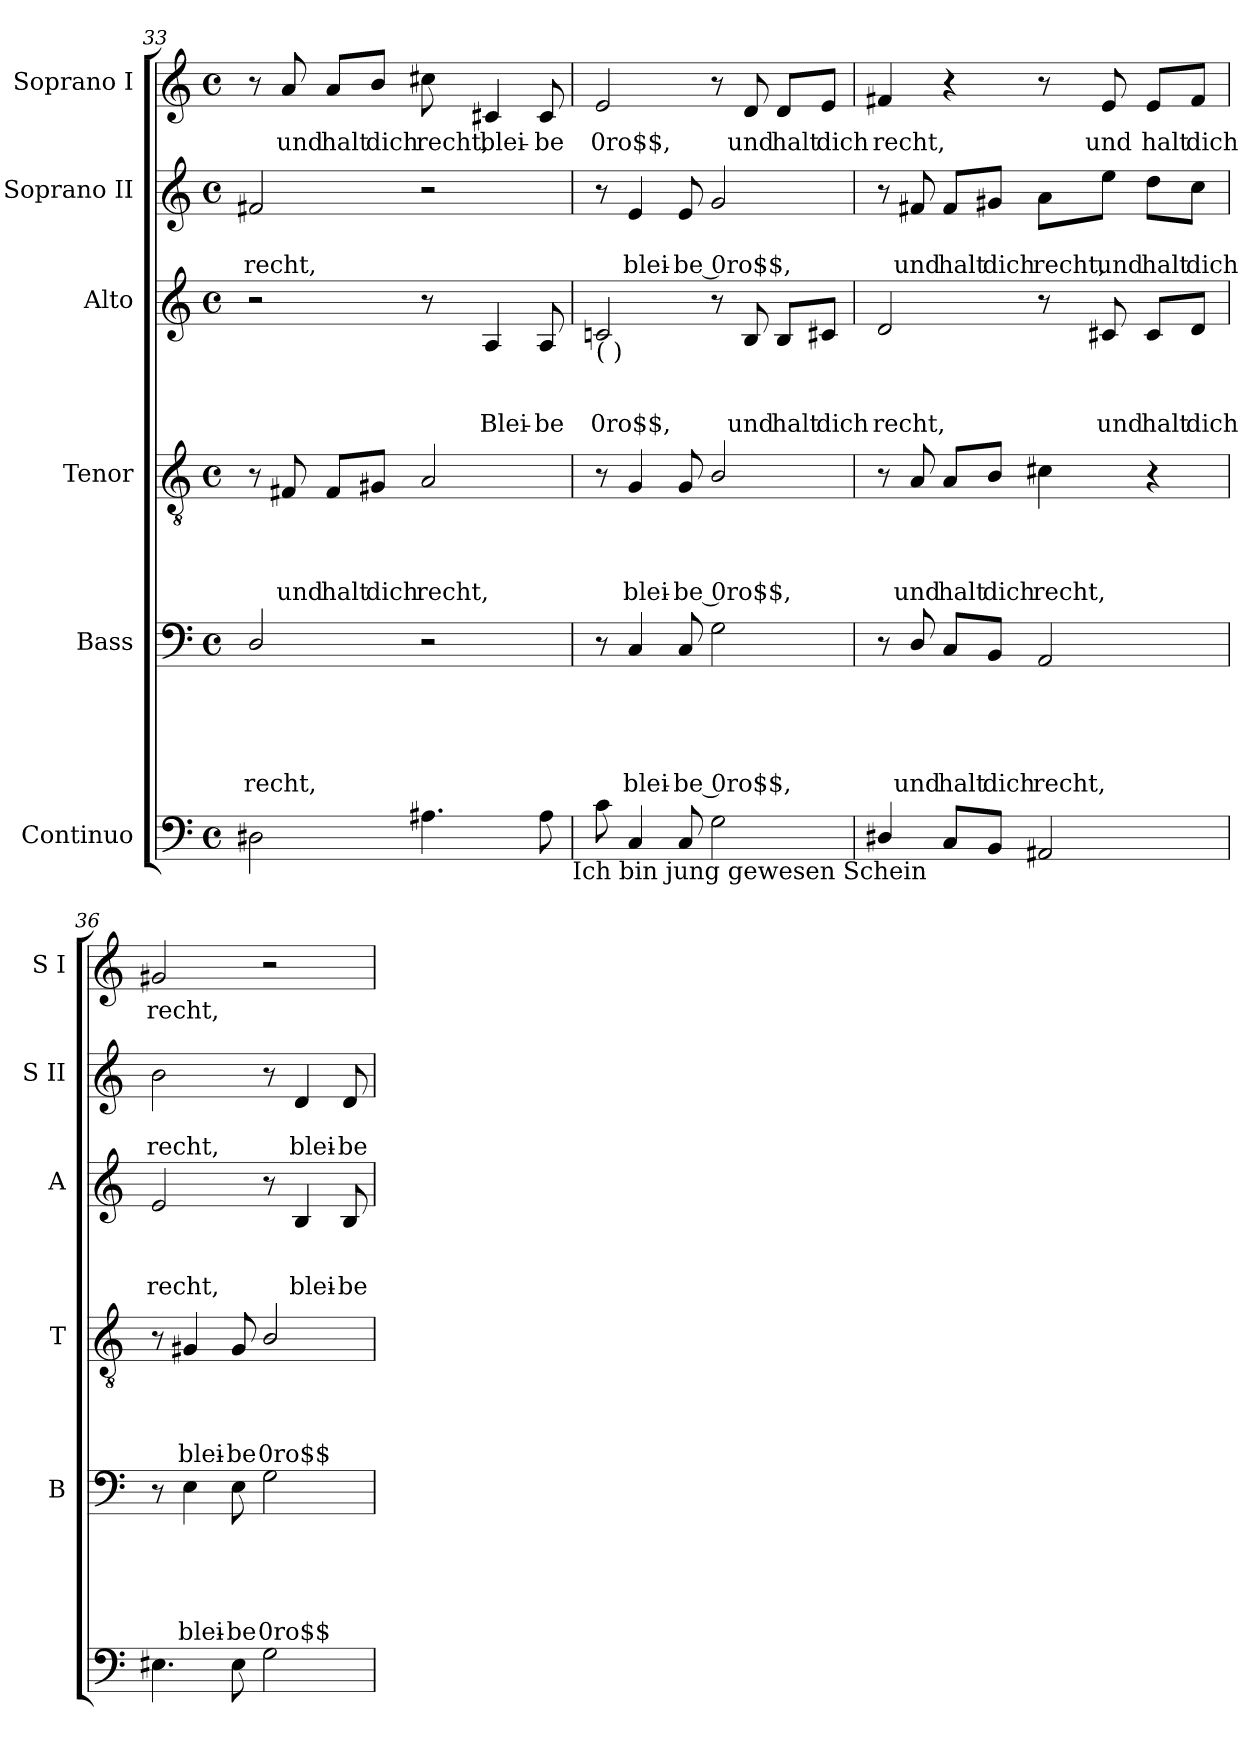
**kern	**kern	**text	**text	**text	**text	**text	**kern	**text	**text	**text	**text	**kern	**text	**text	**text	**kern	**text	**text	**kern	**text
*part6	*part5	*part5	*part5	*part5	*part5	*part5	*part4	*part4	*part4	*part4	*part4	*part3	*part3	*part3	*part3	*part2	*part2	*part2	*part1	*part1
*staff6	*staff5	*staff5	*staff5	*staff5	*staff5	*staff5	*staff4	*staff4	*staff4	*staff4	*staff4	*staff3	*staff3	*staff3	*staff3	*staff2	*staff2	*staff2	*staff1	*staff1
*I"Continuo	*I"Bass	*	*	*	*	*	*I"Tenor	*	*	*	*	*I"Alto	*	*	*	*I"Soprano II	*	*	*I"Soprano I	*
*	*I'B	*	*	*	*	*	*I'T	*	*	*	*	*I'A	*	*	*	*I'S II	*	*	*I'S I	*
*clefF4	*clefF4	*	*	*	*	*	*clefGv2	*	*	*	*	*clefG2	*	*	*	*clefG2	*	*	*clefG2	*
*k[]	*k[]	*	*	*	*	*	*k[]	*	*	*	*	*k[]	*	*	*	*k[]	*	*	*k[]	*
*C:	*C:	*	*	*	*	*	*C:	*	*	*	*	*C:	*	*	*	*C:	*	*	*C:	*
*M4/4	*M4/4	*	*	*	*	*	*M4/4	*	*	*	*	*M4/4	*	*	*	*M4/4	*	*	*M4/4	*
*met(c)	*met(c)	*	*	*	*	*	*met(c)	*	*	*	*	*met(c)	*	*	*	*met(c)	*	*	*met(c)	*
=33	=33	=33	=33	=33	=33	=33	=33	=33	=33	=33	=33	=33	=33	=33	=33	=33	=33	=33	=33	=33
!	!	!	!	!	!	!LO:LY:b	!	!	!	!	!	!	!	!	!	!	!	!LO:LY:b	!	!
2D#\	2D/	.	.	.	.	recht,	8r	.	.	.	.	2r	.	.	.	2f#X/	.	recht,	8r	.
!	!	!	!	!	!	!	!	!	!	!	!LO:LY:b	!	!	!	!	!	!	!	!	!LO:LY:b
.	.	.	.	.	.	.	8F#X/	.	.	.	und	.	.	.	.	.	.	.	8a/	und
!	!	!	!	!	!	!	!	!	!	!	!LO:LY:b	!	!	!	!	!	!	!	!	!LO:LY:b
.	.	.	.	.	.	.	8F#/L	.	.	.	halt	.	.	.	.	.	.	.	8a/L	halt
!	!	!	!	!	!	!	!	!	!	!	!LO:LY:b	!	!	!	!	!	!	!	!	!LO:LY:b
.	.	.	.	.	.	.	8G#X/J	.	.	.	dich	.	.	.	.	.	.	.	8b/J	dich
!	!	!	!	!	!	!	!	!	!	!	!LO:LY:b	!	!	!	!	!	!	!	!	!LO:LY:b
4.A#\	2r	.	.	.	.	.	2A/	.	.	.	recht,	8r	.	.	.	2r	.	.	8cc#X\	recht,
!	!	!	!	!	!	!	!	!	!	!	!	!	!	!	!LO:LY:b	!	!	!	!	!LO:LY:b
.	.	.	.	.	.	.	.	.	.	.	.	4A/	.	.	Blei-	.	.	.	4c#X/	blei-
!	!	!	!	!	!	!	!	!	!	!	!	!	!	!	!LO:LY:b	!	!	!	!	!LO:LY:b
8A#\	.	.	.	.	.	.	.	.	.	.	.	8A/	.	.	-be	.	.	.	8c#/	-be
!LO:TX:b:t=Ich bin jung gewesen Schein	!	!	!	!	!	!	!	!	!	!	!	!	!	!	!	!	!	!	!	!
!!LO:PB:g=z
=34	=34	=34	=34	=34	=34	=34	=34	=34	=34	=34	=34	=34	=34	=34	=34	=34	=34	=34	=34	=34
!	!	!	!	!	!	!	!	!	!	!	!	!LO:TX:b:t=( )	!	!	!	!	!	!	!	!
!	!	!	!	!	!	!	!	!	!	!	!	!	!	!	!LO:LY:b	!	!	!	!	!LO:LY:b
8c\	8r	.	.	.	.	.	8r	.	.	.	.	2cn/	.	.	0ro$$,	8r	.	.	2e/	0ro$$,
!	!	!	!	!	!	!LO:LY:b	!	!	!	!	!LO:LY:b	!	!	!	!	!	!	!LO:LY:b	!	!
4C/	4C/	.	.	.	.	blei-	4G/	.	.	.	blei-	.	.	.	.	4e/	.	blei-	.	.
!	!	!	!	!	!	!LO:LY:b	!	!	!	!	!LO:LY:b	!	!	!	!	!	!	!LO:LY:b	!	!
8C/	8C/	.	.	.	.	-be 0ro$$,	8G/	.	.	.	-be 0ro$$,	.	.	.	.	8e/	.	-be 0ro$$,	.	.
2G\	2G\	.	.	.	.	.	2B/	.	.	.	.	8r	.	.	.	2g/	.	.	8r	.
!	!	!	!	!	!	!	!	!	!	!	!	!	!	!	!LO:LY:b	!	!	!	!	!LO:LY:b
.	.	.	.	.	.	.	.	.	.	.	.	8B/	.	.	und	.	.	.	8d/	und
!	!	!	!	!	!	!	!	!	!	!	!	!	!	!	!LO:LY:b	!	!	!	!	!LO:LY:b
.	.	.	.	.	.	.	.	.	.	.	.	8B/L	.	.	halt	.	.	.	8d/L	halt
!	!	!	!	!	!	!	!	!	!	!	!	!	!	!	!LO:LY:b	!	!	!	!	!LO:LY:b
.	.	.	.	.	.	.	.	.	.	.	.	8c#X/J	.	.	dich	.	.	.	8e/J	dich
=35	=35	=35	=35	=35	=35	=35	=35	=35	=35	=35	=35	=35	=35	=35	=35	=35	=35	=35	=35	=35
!	!	!	!	!	!	!	!	!	!	!	!	!	!	!	!LO:LY:b	!	!	!	!	!LO:LY:b
4D#/	8r	.	.	.	.	.	8r	.	.	.	.	2d/	.	.	recht,	8r	.	.	4f#X</	recht,
!	!	!	!	!	!	!LO:LY:b	!	!	!	!	!LO:LY:b	!	!	!	!	!	!	!LO:LY:b	!	!
.	8D/	.	.	.	.	und	8A/	.	.	.	und	.	.	.	.	8f#X/	.	und	.	.
!	!	!	!	!	!	!LO:LY:b	!	!	!	!	!LO:LY:b	!	!	!	!	!	!	!LO:LY:b	!	!
8C</L	8C/L	.	.	.	.	halt	8A/L	.	.	.	halt	.	.	.	.	8f#/L	.	halt	4r	.
!	!	!	!	!	!	!LO:LY:b	!	!	!	!	!LO:LY:b	!	!	!	!	!	!	!LO:LY:b	!	!
8BB/J	8BB/J	.	.	.	.	dich	8B/J	.	.	.	dich	.	.	.	.	8g#X/J	.	dich	.	.
!	!	!	!	!	!	!LO:LY:b	!	!	!	!	!LO:LY:b	!	!	!	!	!	!	!LO:LY:b	!	!
2AA#/	2AA/	.	.	.	.	recht,	4c#X\	.	.	.	recht,	8r	.	.	.	8a\L	.	recht,	8r	.
!	!	!	!	!	!	!	!	!	!	!	!	!	!	!	!LO:LY:b	!	!	!LO:LY:b	!	!LO:LY:b
.	.	.	.	.	.	.	.	.	.	.	.	8c#X/	.	.	und	8ee\J	.	und	8e/	und
!	!	!	!	!	!	!	!	!	!	!	!	!	!	!	!LO:LY:b	!	!	!LO:LY:b	!	!LO:LY:b
.	.	.	.	.	.	.	4r	.	.	.	.	8c#/L	.	.	halt	8dd\L	.	halt	8e/L	halt
!	!	!	!	!	!	!	!	!	!	!	!	!	!	!	!LO:LY:b	!	!	!LO:LY:b	!	!LO:LY:b
.	.	.	.	.	.	.	.	.	.	.	.	8d/J	.	.	dich	8cc\J	.	dich	8f#/J	dich
=36	=36	=36	=36	=36	=36	=36	=36	=36	=36	=36	=36	=36	=36	=36	=36	=36	=36	=36	=36	=36
!	!	!	!	!	!	!	!	!	!	!	!	!	!	!	!LO:LY:b	!	!	!LO:LY:b	!	!LO:LY:b
4.E#\	8r	.	.	.	.	.	8r	.	.	.	.	2e/	.	.	recht,	2b\	.	recht,	2g#X/	recht,
!	!	!	!	!	!	!LO:LY:b	!	!	!	!	!LO:LY:b	!	!	!	!	!	!	!	!	!
.	4E\	.	.	.	.	blei-	4G#X/	.	.	.	blei-	.	.	.	.	.	.	.	.	.
!	!	!	!	!	!	!LO:LY:b	!	!	!	!	!LO:LY:b	!	!	!	!	!	!	!	!	!
8E#\	8E\	.	.	.	.	-be	8G#/	.	.	.	-be	.	.	.	.	.	.	.	.	.
!	!	!	!	!	!	!LO:LY:b	!	!	!	!	!LO:LY:b	!	!	!	!	!	!	!	!	!
2G\	2G\	.	.	.	.	0ro$$	2B/	.	.	.	0ro$$	8r	.	.	.	8r	.	.	2r	.
!	!	!	!	!	!	!	!	!	!	!	!	!	!	!	!LO:LY:b	!	!	!LO:LY:b	!	!
.	.	.	.	.	.	.	.	.	.	.	.	4B/	.	.	blei-	4d/	.	blei-	.	.
!	!	!	!	!	!	!	!	!	!	!	!	!	!	!	!LO:LY:b	!	!	!LO:LY:b	!	!
.	.	.	.	.	.	.	.	.	.	.	.	8B/	.	.	-be	8d/	.	-be	.	.
=	=	=	=	=	=	=	=	=	=	=	=	=	=	=	=	=	=	=	=	=
*-	*-	*-	*-	*-	*-	*-	*-	*-	*-	*-	*-	*-	*-	*-	*-	*-	*-	*-	*-	*-
